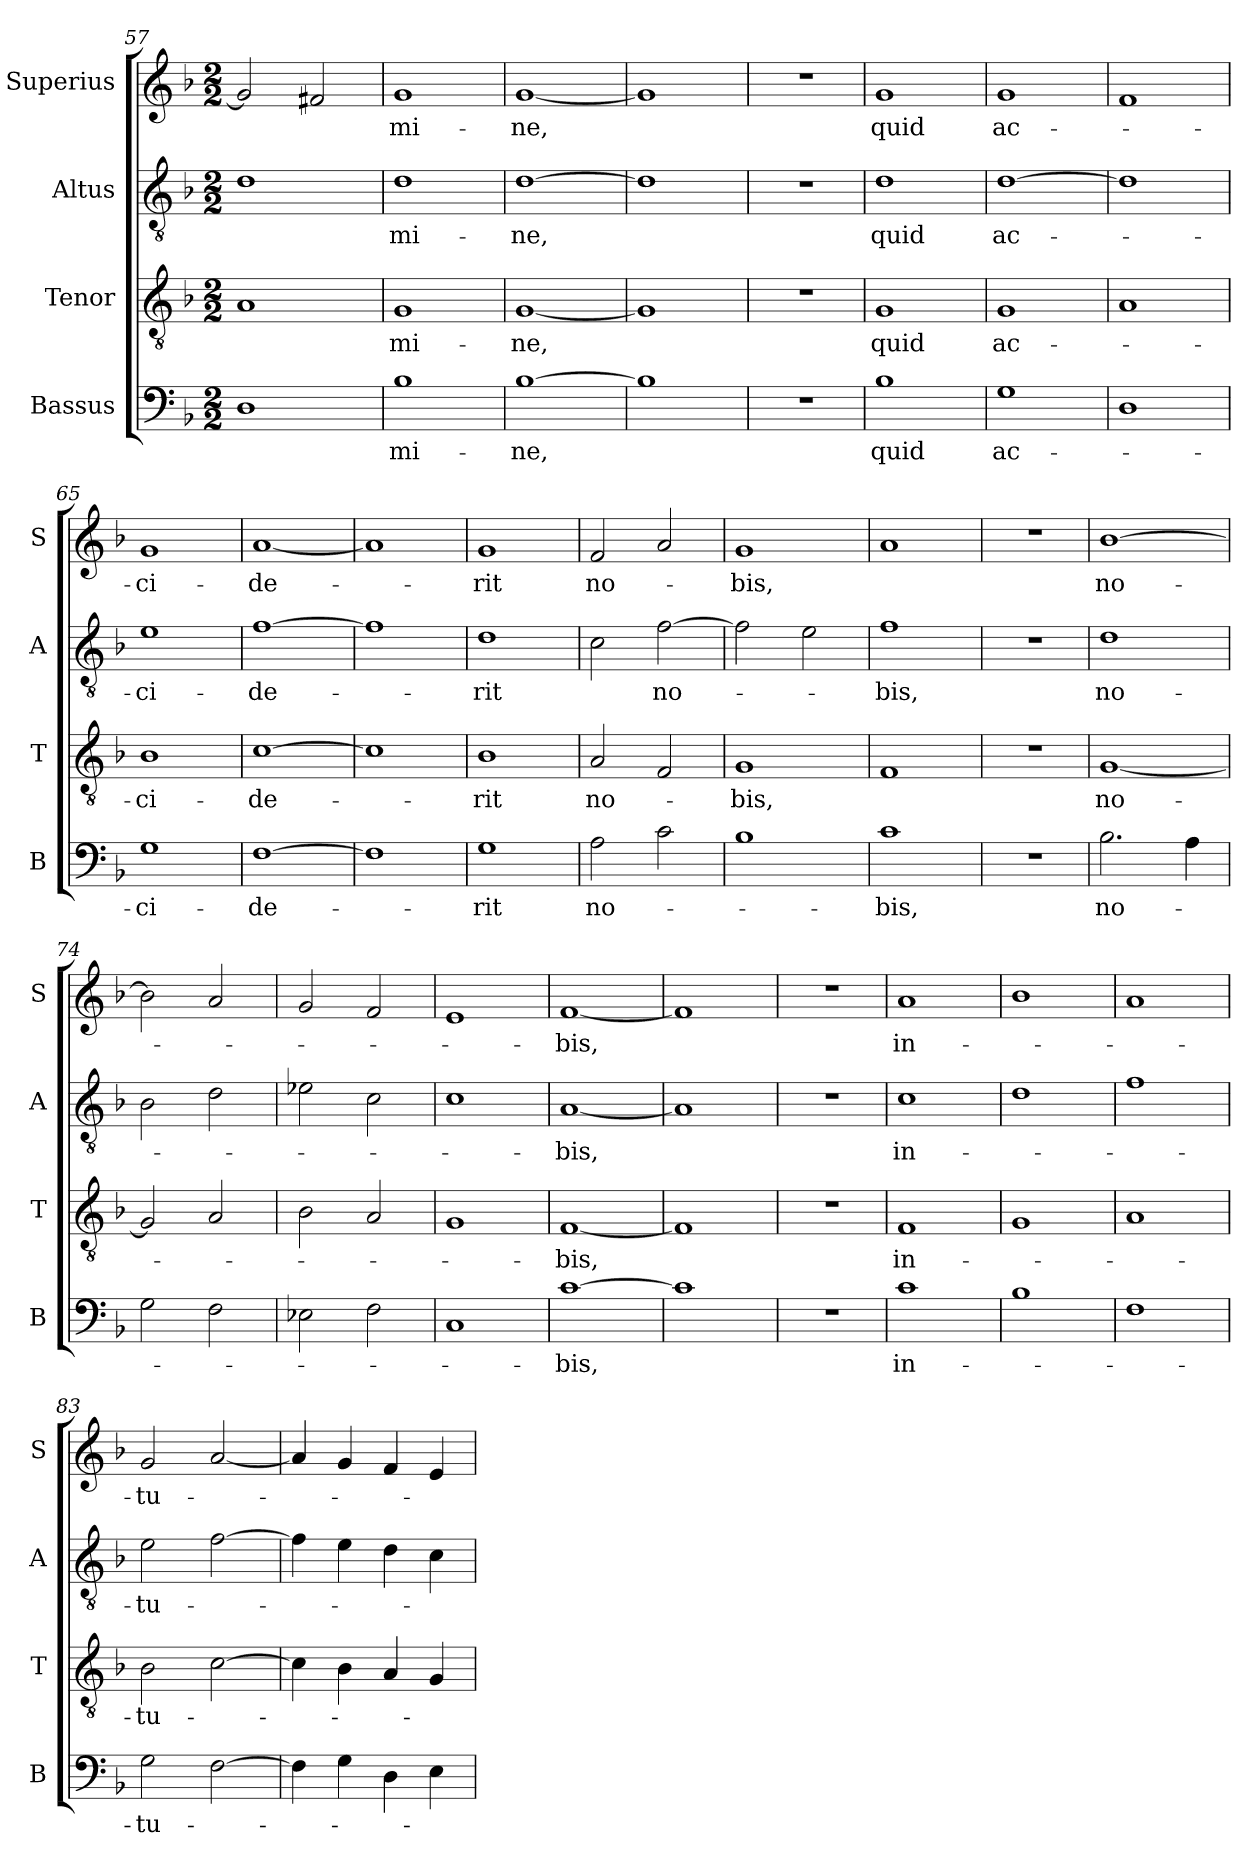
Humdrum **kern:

**kern	**text	**kern	**text	**kern	**text	**kern	**text
*part4	*part4	*part3	*part3	*part2	*part2	*part1	*part1
*staff4	*staff4	*staff3	*staff3	*staff2	*staff2	*staff1	*staff1
*I"Bassus	*	*I"Tenor	*	*I"Altus	*	*I"Superius	*
*I'B	*	*I'T	*	*I'A	*	*I'S	*
*clefF4	*	*clefGv2	*	*clefGv2	*	*clefG2	*
*k[b-]	*	*k[b-]	*	*k[b-]	*	*k[b-]	*
*M2/2	*	*M2/2	*	*M2/2	*	*M2/2	*
=57	=57	=57	=57	=57	=57	=57	=57
1D	.	1A	.	1d	.	2g]	.
.	.	.	.	.	.	2f#X	.
=58	=58	=58	=58	=58	=58	=58	=58
1B-	-mi-	1G	-mi-	1d	-mi-	1g	-mi-
=59	=59	=59	=59	=59	=59	=59	=59
[1B-	ne,	[1G	ne,	[1d	ne,	[1g	ne,
=60	=60	=60	=60	=60	=60	=60	=60
1B-]	.	1G]	.	1d]	.	1g]	.
=61	=61	=61	=61	=61	=61	=61	=61
1r	.	1r	.	1r	.	1r	.
=62	=62	=62	=62	=62	=62	=62	=62
1B-	-quid	1G	-quid	1d	-quid	1g	-quid
=63	=63	=63	=63	=63	=63	=63	=63
1G	ac-	1G	ac-	[1d	ac-	1g	ac-
=64	=64	=64	=64	=64	=64	=64	=64
1D	.	1A	.	1d]	.	1f	.
=65	=65	=65	=65	=65	=65	=65	=65
1G	-ci-	1B-	-ci-	1e	ci-	1g	-ci-
=66	=66	=66	=66	=66	=66	=66	=66
[1F	de-	[1c	de-	[1f	de-	[1a	de-
=67	=67	=67	=67	=67	=67	=67	=67
1F]	.	1c]	.	1f]	.	1a]	.
=68	=68	=68	=68	=68	=68	=68	=68
1G	-rit	1B-	-rit	1d	-rit	1g	-rit
=69	=69	=69	=69	=69	=69	=69	=69
!	!LO:LY:i	!	!	!	!	!	!LO:LY:i
2A	no-	2A	no-	2c	.	2f	no-
!	!	!	!	!	!LO:LY:i	!	!
2c	.	2F	.	[2f	no-	2a	.
=70	=70	=70	=70	=70	=70	=70	=70
!	!	!	!	!	!	!	!LO:LY:i
1B-	.	1G	-bis,	2f]	.	1g	-bis,
.	.	.	.	2e	.	.	.
=71	=71	=71	=71	=71	=71	=71	=71
!	!LO:LY:i	!	!	!	!LO:LY:i	!	!
1c	-bis,	1F	.	1f	-bis,	1a	.
=72	=72	=72	=72	=72	=72	=72	=72
1r	.	1r	.	1r	.	1r	.
=73	=73	=73	=73	=73	=73	=73	=73
!	!	!	!LO:LY:i	!	!	!	!
2.B-	no-	[1G	no-	1d	no-	[1b-	no-
4A	.	.	.	.	.	.	.
=74	=74	=74	=74	=74	=74	=74	=74
2G	.	2G]	.	2B-	.	2b-]	.
2F	.	2A	.	2d	.	2a	.
=75	=75	=75	=75	=75	=75	=75	=75
2E-X	.	2B-	.	2e-X	.	2g	.
2F	.	2A	.	2c	.	2f	.
=76	=76	=76	=76	=76	=76	=76	=76
1C	.	1G	.	1c	.	1e	.
=77	=77	=77	=77	=77	=77	=77	=77
!	!	!	!LO:LY:i	!	!	!	!
[1c	bis,	[1F	bis,	[1A	bis,	[1f	bis,
=78	=78	=78	=78	=78	=78	=78	=78
1c]	.	1F]	.	1A]	.	1f]	.
=79	=79	=79	=79	=79	=79	=79	=79
1r	.	1r	.	1r	.	1r	.
=80	=80	=80	=80	=80	=80	=80	=80
1c	-in-	1F	-in-	1c	-in-	1a	-in-
=81	=81	=81	=81	=81	=81	=81	=81
1B-	.	1G	.	1d	.	1b-	.
=82	=82	=82	=82	=82	=82	=82	=82
1F	.	1A	.	1f	.	1a	.
=83	=83	=83	=83	=83	=83	=83	=83
2G	-tu-	2B-	-tu-	2e	-tu-	2g	-tu-
[2F	.	[2c	.	[2f	.	[2a	.
=84	=84	=84	=84	=84	=84	=84	=84
4F]	.	4c]	.	4f]	.	4a]	.
4G	.	4B-	.	4e	.	4g	.
4D	.	4A	.	4d	.	4f	.
4E	.	4G	.	4c	.	4e	.
=	=	=	=	=	=	=	=
*-	*-	*-	*-	*-	*-	*-	*-
